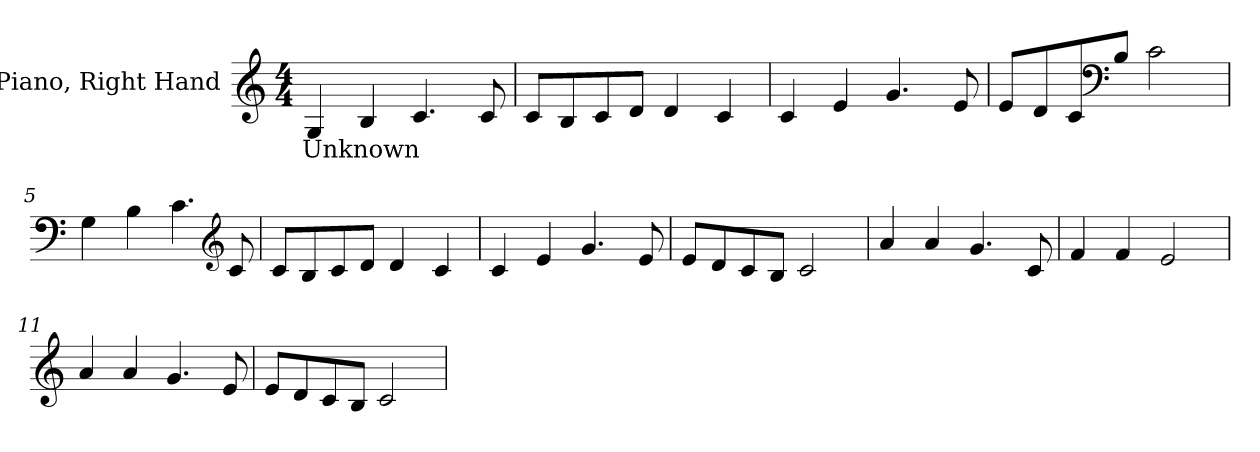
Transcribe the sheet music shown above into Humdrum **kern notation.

**kern	**text
*part1	*part1
*staff1	*staff1
*I"Piano, Right Hand	*
*I'Pno.	*
*clefG2	*
*k[]	*
*M4/4	*
*MM90	*
=1	=1
!	!LO:LY:b
4G/	Unknown
4B/	.
4.c/	.
8c/	.
=2	=2
8c/L	.
8B/	.
8c/	.
8d/J	.
4d/	.
4c/	.
=3	=3
4c/	.
4e/	.
4.g/	.
8e/	.
=4	=4
8e/L	.
8d/	.
8c/	.
*clefF4	*
8B/J	.
2c\	.
=5	=5
4G\	.
4B\	.
4.c\	.
*clefG2	*
8c/	.
!!LO:LB:g=z
=6	=6
8c/L	.
8B/	.
8c/	.
8d/J	.
4d/	.
4c/	.
=7	=7
4c/	.
4e/	.
4.g/	.
8e/	.
=8	=8
8e/L	.
8d/	.
8c/	.
8B/J	.
2c/	.
=9	=9
4a/	.
4a/	.
4.g/	.
8c/	.
=10	=10
4f/	.
4f/	.
2e/	.
=11	=11
4a/	.
4a/	.
4.g/	.
8e/	.
=12	=12
8e/L	.
8d/	.
8c/	.
8B/J	.
2c/	.
=	=
*-	*-
